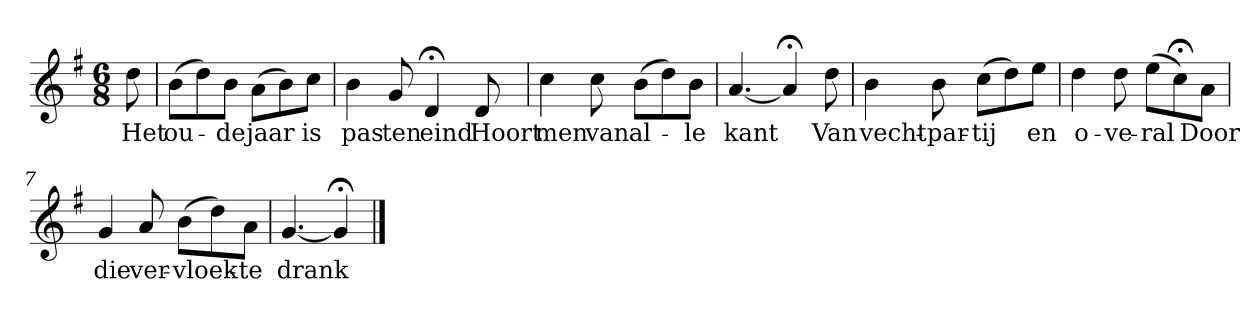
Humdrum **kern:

**kern	**text
*part1	*part1
*staff1	*staff1
*k[f#]	*
*G:	*
*M6/8	*
*MM120	*
=	=
8dd	Het
=1	=1
(8bL	ou-
8dd)	.
8bJ	-de
(8aL	jaar
8b)	.
8ccJ	is
=2	=2
4b	pas
8g	ten
4d;<	eind
8d	Hoort
=3	=3
4cc	men
8cc	van
(8bL	al-
8dd)	.
8bJ	-le
=4	=4
[4.a	kant
4a;<]	.
8dd	Van
=5	=5
4b	vecht-
8b	-par-
(8ccL	-tij
8dd)	.
8eeJ	en
=6	=6
4dd	o-
8dd	-ve-
(8eeL	-ral
8cc;<)	.
8aJ	Door
=7	=7
4g	die
8a	ver-
(8bL	-vloek-
8dd)	.
8aJ	-te
=8	=8
[4.g	drank
4g;<]	.
==	==
*-	*-
